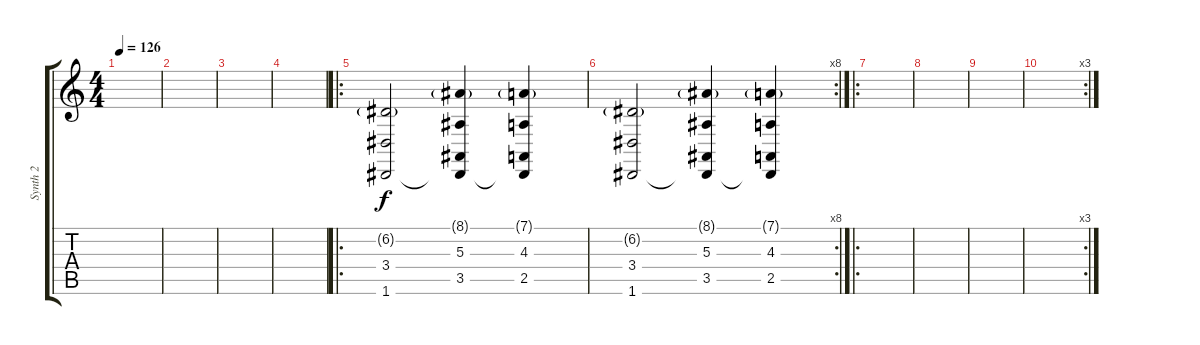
\track ("Synth 2" "Synth 2") {instrument choiraahs}
\staff {score tabs}
\tuning (D4 A3 F3 C3 G2 D2) {hide}
\ts (4 4)
\tempo 126
\clef g2
\ks c
|
|
|
|
\ro
(6.2{g} 3.4 1.6).2 (8.1{g} 5.3 3.5 1.6{t}).4 (7.1{g} 4.3 2.5 1.6{t}).4 |
\rc 8
(6.2{g} 3.4 1.6).2 (8.1{g} 5.3 3.5 1.6{t}).4 (7.1{g} 4.3 2.5 1.6{t}).4 |
\ro
|
|
|
\rc 3
